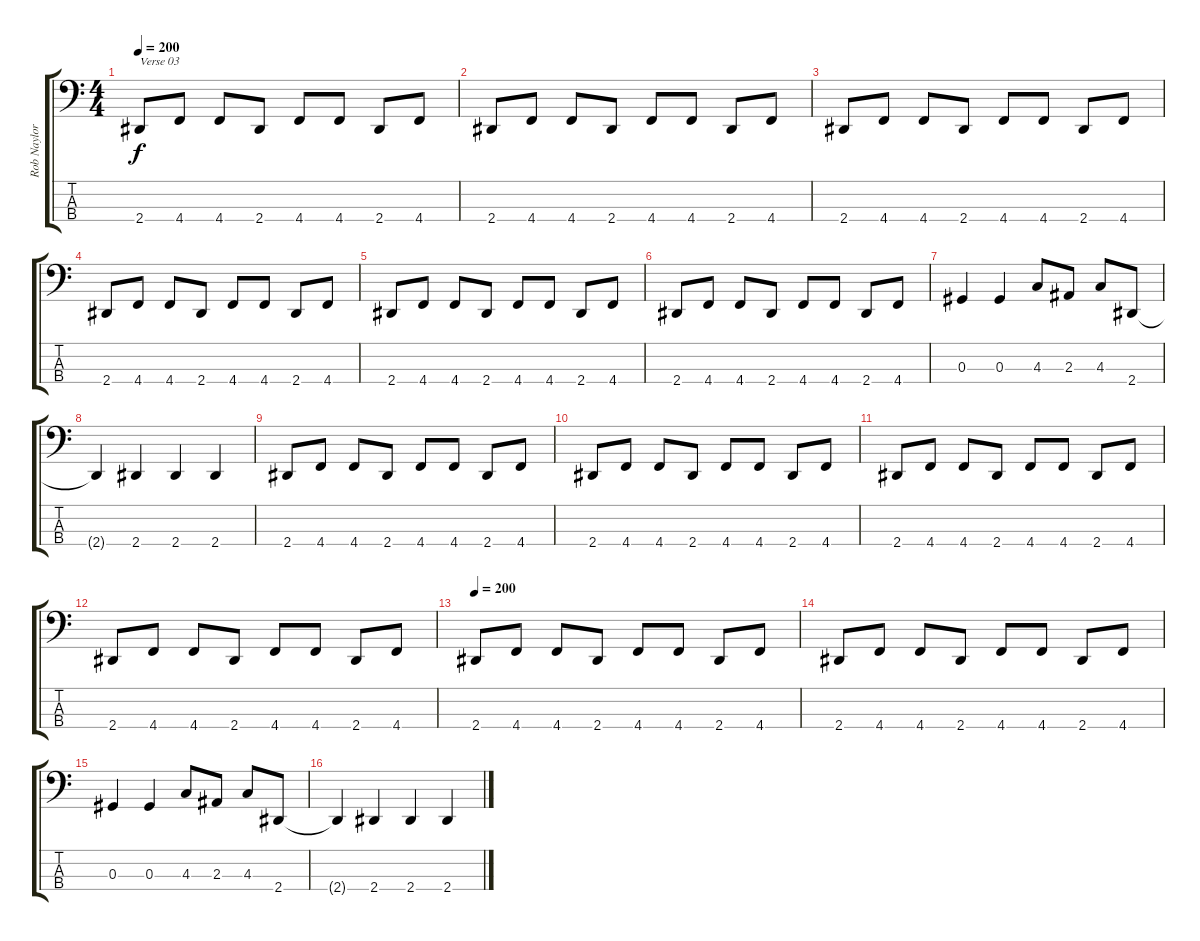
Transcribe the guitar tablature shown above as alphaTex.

\track ("Rob Naylor" "Rob Naylor") {instrument electricbasspick}
\staff {score tabs}
\tuning (Gb2 Db2 Ab1 Db1) {hide}
\ts (4 4)
\tempo 200
\clef f4
\ks c
2.4.8{txt "Verse 03" dy f} 4.4.8 4.4.8 2.4.8 4.4.8 4.4.8 2.4.8 4.4.8 |
2.4.8 4.4.8 4.4.8 2.4.8 4.4.8 4.4.8 2.4.8 4.4.8 |
2.4.8 4.4.8 4.4.8 2.4.8 4.4.8 4.4.8 2.4.8 4.4.8 |
2.4.8 4.4.8 4.4.8 2.4.8 4.4.8 4.4.8 2.4.8 4.4.8 |
2.4.8 4.4.8 4.4.8 2.4.8 4.4.8 4.4.8 2.4.8 4.4.8 |
2.4.8 4.4.8 4.4.8 2.4.8 4.4.8 4.4.8 2.4.8 4.4.8 |
0.3.4 0.3.4 4.3.8 2.3.8 4.3.8 2.4.8 |
2.4{t}.4 2.4.4 2.4.4 2.4.4 |
2.4.8 4.4.8 4.4.8 2.4.8 4.4.8 4.4.8 2.4.8 4.4.8 |
2.4.8 4.4.8 4.4.8 2.4.8 4.4.8 4.4.8 2.4.8 4.4.8 |
2.4.8 4.4.8 4.4.8 2.4.8 4.4.8 4.4.8 2.4.8 4.4.8 |
2.4.8 4.4.8 4.4.8 2.4.8 4.4.8 4.4.8 2.4.8 4.4.8 |
\tempo 200
2.4.8 4.4.8 4.4.8 2.4.8 4.4.8 4.4.8 2.4.8 4.4.8 |
2.4.8 4.4.8 4.4.8 2.4.8 4.4.8 4.4.8 2.4.8 4.4.8 |
0.3.4 0.3.4 4.3.8 2.3.8 4.3.8 2.4.8 |
2.4{t}.4 2.4.4 2.4.4 2.4.4
